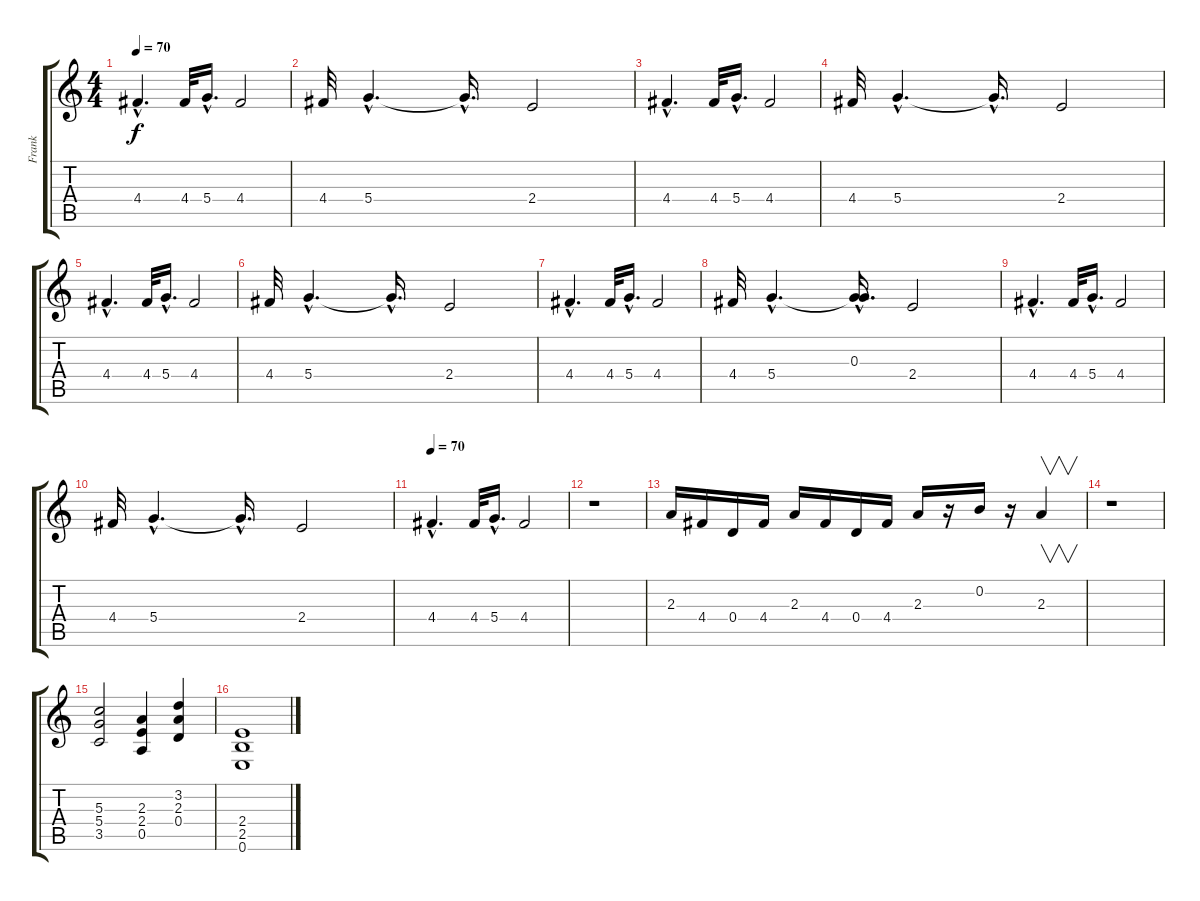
\track ("Frank" "Frank") {instrument overdrivenguitar}
\staff {score tabs}
\tuning (E4 B3 G3 D3 A2 E2) {hide}
\ts (4 4)
\tempo 70
\clef g2
\ks c
4.4{hac}.4{d dy f} 4.4.32 5.4{hac}.16{d} 4.4.2 |
4.4.32 5.4{hac}.4{d} 5.4{hac t}.16{d} 2.4.2 |
4.4{hac}.4{d} 4.4.32 5.4{hac}.16{d} 4.4.2 |
4.4.32 5.4{hac}.4{d} 5.4{hac t}.16{d} 2.4.2 |
4.4{hac}.4{d} 4.4.32 5.4{hac}.16{d} 4.4.2 |
4.4.32 5.4{hac}.4{d} 5.4{hac t}.16{d} 2.4.2 |
4.4{hac}.4{d} 4.4.32 5.4{hac}.16{d} 4.4.2 |
4.4.32 5.4{hac}.4{d} (0.3{hac} 5.4{hac t}).16{d} 2.4.2 |
4.4{hac}.4{d} 4.4.32 5.4{hac}.16{d} 4.4.2 |
4.4.32 5.4{hac}.4{d} 5.4{hac t}.16{d} 2.4.2 |
\tempo 70
4.4{hac}.4{d} 4.4.32 5.4{hac}.16{d} 4.4.2 |
r.1 |
2.3.16 4.4.16 0.4.16 4.4.16 2.3.16 4.4.16 0.4.16 4.4.16 2.3.16 r.16 0.2.16 r.16 2.3.4{v} |
r.1 |
(5.3 5.4 3.5).2 (2.3 2.4 0.5).4 (3.2 2.3 0.4).4 |
(2.4 2.5 0.6).1
